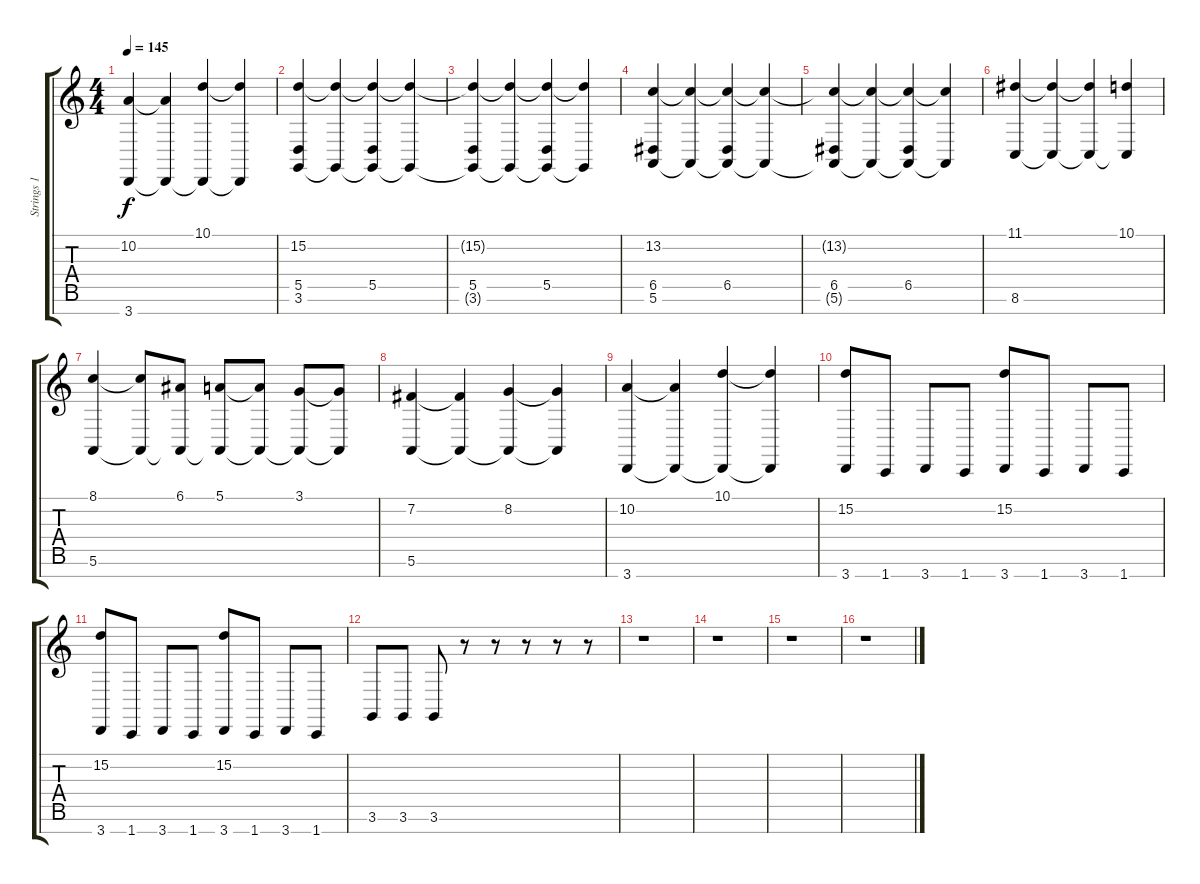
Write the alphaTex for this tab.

\track ("Strings 1" "Strings 1") {instrument stringensemble1}
\staff {score tabs}
\tuning (E4 B3 G3 D3 A2 E2 B1) {hide}
\ts (4 4)
\tempo 145
\clef g2
\ks c
(10.2 3.7).4{dy f} (10.2{t} 3.7{t}).4 (10.1 3.7{t}).4 (10.1{t} 3.7{t}).4 |
(15.2 5.5 3.6).4 (15.2{t} 3.6{t}).4 (15.2{t} 5.5 3.6{t}).4 (15.2{t} 3.6{t}).4 |
(15.2{t} 5.5 3.6{t}).4 (15.2{t} 3.6{t}).4 (15.2{t} 5.5 3.6{t}).4 (15.2{t} 3.6{t}).4 |
(13.2 6.5 5.6).4 (13.2{t} 5.6{t}).4 (13.2{t} 6.5 5.6{t}).4 (13.2{t} 5.6{t}).4 |
(13.2{t} 6.5 5.6{t}).4 (13.2{t} 5.6{t}).4 (13.2{t} 6.5 5.6{t}).4 (13.2{t} 5.6{t}).4 |
(11.1 8.6).4 (11.1{t} 8.6{t}).4 (11.1{t} 8.6{t}).4 (10.1 8.6{t}).4 |
(8.1 5.6).4 (8.1{t} 5.6{t}).8 (6.1 5.6{t}).8 (5.1 5.6{t}).8 (5.1{t} 5.6{t}).8 (3.1 5.6{t}).8 (3.1{t} 5.6{t}).8 |
(7.2 5.6).4 (7.2{t} 5.6{t}).4 (8.2 5.6{t}).4 (8.2{t} 5.6{t}).4 |
(10.2 3.7).4 (10.2{t} 3.7{t}).4 (10.1 3.7{t}).4 (10.1{t} 3.7{t}).4 |
(15.2 3.7).8 1.7.8 3.7.8 1.7.8 (15.2 3.7).8 1.7.8 3.7.8 1.7.8 |
(15.2 3.7).8 1.7.8 3.7.8 1.7.8 (15.2 3.7).8 1.7.8 3.7.8 1.7.8 |
3.6.8 3.6.8 3.6.8 r.8 r.8 r.8 r.8 r.8 |
r.1 |
r.1 |
r.1 |
r.1
